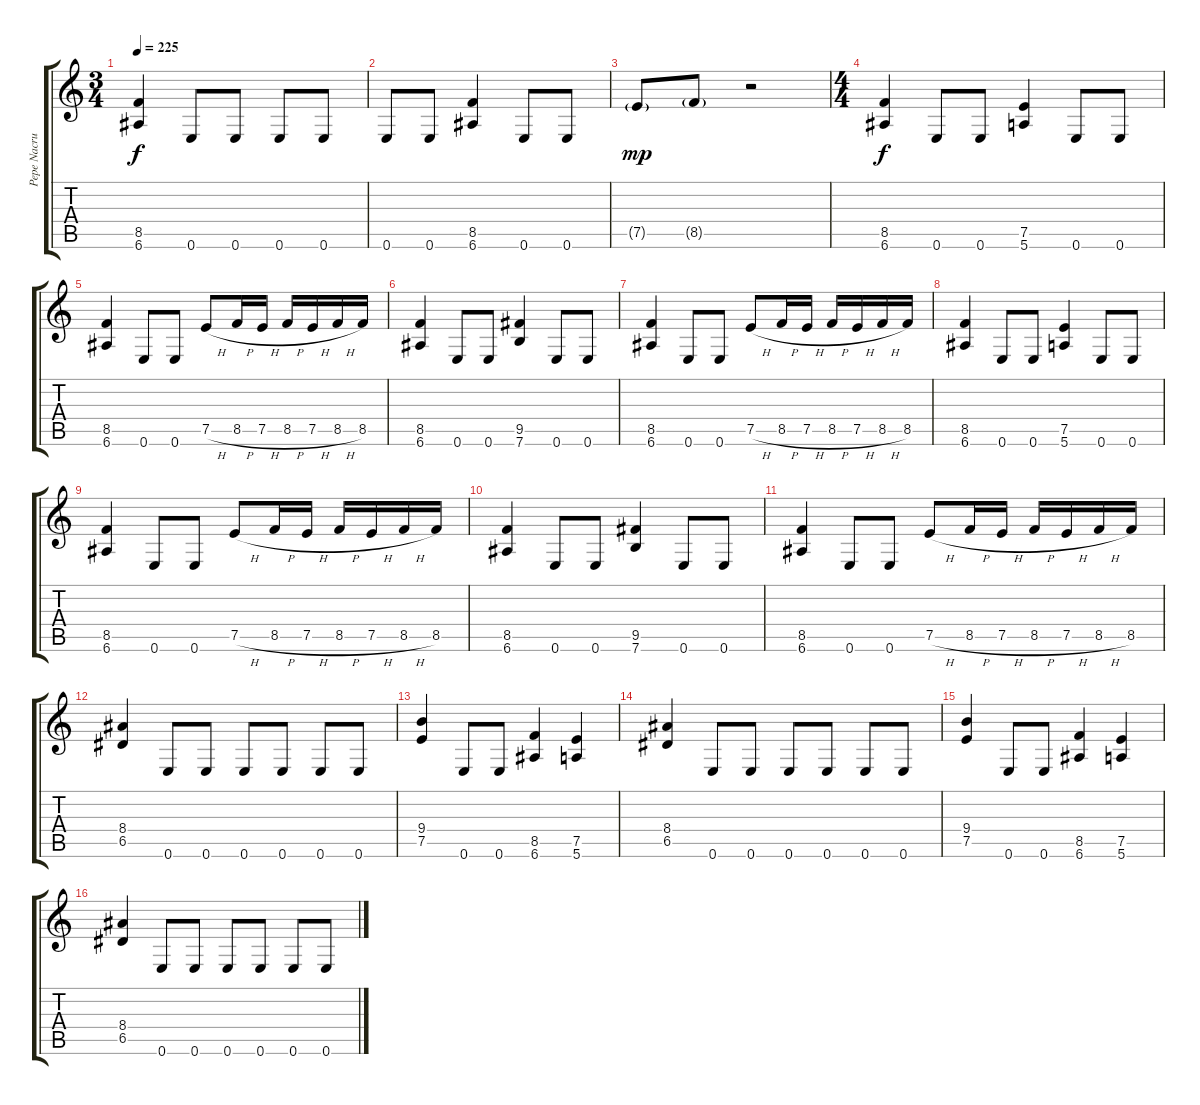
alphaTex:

\track ("Pepe Nacrur" "Pepe Nacru") {instrument distortionguitar}
\staff {score tabs}
\tuning (E4 B3 G3 D3 A2 E2) {hide}
\ts (3 4)
\tempo 225
\clef g2
\ks c
(8.5 6.6).4{dy f} 0.6.8 0.6.8 0.6.8 0.6.8 |
0.6.8 0.6.8 (8.5 6.6).4 0.6.8 0.6.8 |
7.5{g}.8{dy mp} 8.5{g}.8 r.2 |
\ts (4 4)
(8.5 6.6).4{dy f} 0.6.8 0.6.8 (7.5 5.6).4 0.6.8 0.6.8 |
(8.5 6.6).4 0.6.8 0.6.8 7.5{h}.8 8.5{h}.16 7.5{h}.16 8.5{h}.16 7.5{h}.16 8.5{h}.16 8.5.16 |
(8.5 6.6).4 0.6.8 0.6.8 (9.5 7.6).4 0.6.8 0.6.8 |
(8.5 6.6).4 0.6.8 0.6.8 7.5{h}.8 8.5{h}.16 7.5{h}.16 8.5{h}.16 7.5{h}.16 8.5{h}.16 8.5.16 |
(8.5 6.6).4 0.6.8 0.6.8 (7.5 5.6).4 0.6.8 0.6.8 |
(8.5 6.6).4 0.6.8 0.6.8 7.5{h}.8 8.5{h}.16 7.5{h}.16 8.5{h}.16 7.5{h}.16 8.5{h}.16 8.5.16 |
(8.5 6.6).4 0.6.8 0.6.8 (9.5 7.6).4 0.6.8 0.6.8 |
(8.5 6.6).4 0.6.8 0.6.8 7.5{h}.8 8.5{h}.16 7.5{h}.16 8.5{h}.16 7.5{h}.16 8.5{h}.16 8.5.16 |
(8.4 6.5).4 0.6.8 0.6.8 0.6.8 0.6.8 0.6.8 0.6.8 |
(9.4 7.5).4 0.6.8 0.6.8 (8.5 6.6).4 (7.5 5.6).4 |
(8.4 6.5).4 0.6.8 0.6.8 0.6.8 0.6.8 0.6.8 0.6.8 |
(9.4 7.5).4 0.6.8 0.6.8 (8.5 6.6).4 (7.5 5.6).4 |
(8.4 6.5).4 0.6.8 0.6.8 0.6.8 0.6.8 0.6.8 0.6.8
